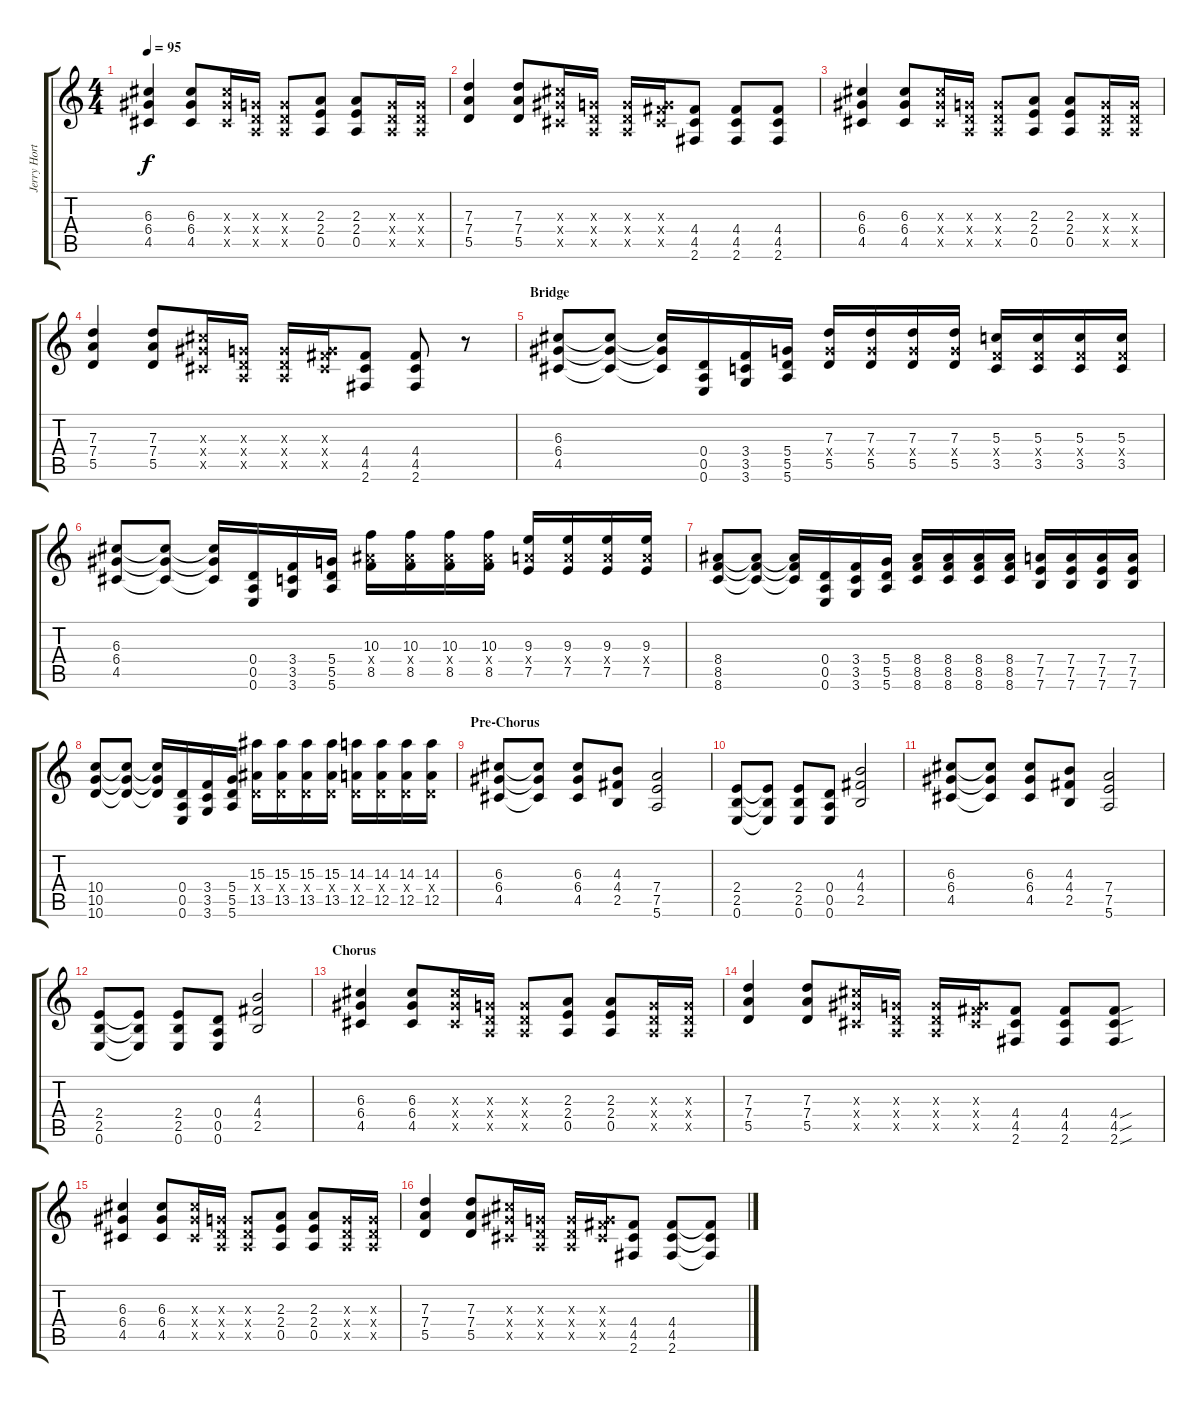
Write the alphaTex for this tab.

\track ("Jerry Horton " "Jerry Hort") {instrument overdrivenguitar}
\staff {score tabs}
\tuning (E4 B3 G3 D3 A2 E2) {hide}
\ts (4 4)
\tempo 95
\clef g2
\ks c
(6.3 6.4 4.5).4{dy f} (6.3 6.4 4.5).8 (6.3{x} 6.4{x} 4.5{x}).16 (0.3{x} 0.4{x} 0.5{x}).16 (0.3{x} 0.4{x} 0.5{x}).8 (2.3 2.4 0.5).8 (2.3 2.4 0.5).8 (0.3{x} 0.4{x} 0.5{x}).16 (0.3{x} 0.4{x} 0.5{x}).16 |
(7.3 7.4 5.5).4 (7.3 7.4 5.5).8 (6.3{x} 6.4{x} 4.5{x}).16 (0.3{x} 0.4{x} 0.5{x}).16 (0.3{x} 0.4{x} 0.5{x}).16 (0.3{x} 4.4{x} 4.5{x}).16 (4.4 4.5 2.6).8 (4.4 4.5 2.6).8 (4.4 4.5 2.6).8 |
(6.3 6.4 4.5).4 (6.3 6.4 4.5).8 (6.3{x} 6.4{x} 4.5{x}).16 (0.3{x} 0.4{x} 0.5{x}).16 (0.3{x} 0.4{x} 0.5{x}).8 (2.3 2.4 0.5).8 (2.3 2.4 0.5).8 (0.3{x} 0.4{x} 0.5{x}).16 (0.3{x} 0.4{x} 0.5{x}).16 |
(7.3 7.4 5.5).4 (7.3 7.4 5.5).8 (6.3{x} 6.4{x} 4.5{x}).16 (0.3{x} 0.4{x} 0.5{x}).16 (0.3{x} 0.4{x} 0.5{x}).16 (0.3{x} 4.4{x} 4.5{x}).16 (4.4 4.5 2.6).8 (4.4 4.5 2.6).8 r.8 |
\section ("" "Bridge")
(6.3 6.4 4.5).8 (6.3{t} 6.4{t} 4.5{t}).8 (6.3{t} 6.4{t} 4.5{t}).16 (0.4 0.5 0.6).16 (3.4 3.5 3.6).16 (5.4 5.5 5.6).16 (7.3 5.4{x} 5.5).16 (7.3 5.4{x} 5.5).16 (7.3 5.4{x} 5.5).16 (7.3 5.4{x} 5.5).16 (5.3 3.4{x} 3.5).16 (5.3 3.4{x} 3.5).16 (5.3 3.4{x} 3.5).16 (5.3 3.4{x} 3.5).16 |
(6.3 6.4 4.5).8 (6.3{t} 6.4{t} 4.5{t}).8 (6.3{t} 6.4{t} 4.5{t}).16 (0.4 0.5 0.6).16 (3.4 3.5 3.6).16 (5.4 5.5 5.6).16 (10.3 8.4{x} 8.5).16 (10.3 8.4{x} 8.5).16 (10.3 8.4{x} 8.5).16 (10.3 8.4{x} 8.5).16 (9.3 7.4{x} 7.5).16 (9.3 7.4{x} 7.5).16 (9.3 7.4{x} 7.5).16 (9.3 7.4{x} 7.5).16 |
(8.4 8.5 8.6).8 (8.4{t} 8.5{t} 8.6{t}).8 (8.4{t} 8.5{t} 8.6{t}).16 (0.4 0.5 0.6).16 (3.4 3.5 3.6).16 (5.4 5.5 5.6).16 (8.4 8.5 8.6).16 (8.4 8.5 8.6).16 (8.4 8.5 8.6).16 (8.4 8.5 8.6).16 (7.4 7.5 7.6).16 (7.4 7.5 7.6).16 (7.4 7.5 7.6).16 (7.4 7.5 7.6).16 |
(10.4 10.5 10.6).8 (10.4{t} 10.5{t} 10.6{t}).8 (10.4{t} 10.5{t} 10.6{t}).16 (0.4 0.5 0.6).16 (3.4 3.5 3.6).16 (5.4 5.5 5.6).16 (15.3 0.4{x} 13.5).16 (15.3 0.4{x} 13.5).16 (15.3 0.4{x} 13.5).16 (15.3 0.4{x} 13.5).16 (14.3 0.4{x} 12.5).16 (14.3 0.4{x} 12.5).16 (14.3 0.4{x} 12.5).16 (14.3 0.4{x} 12.5).16 |
\section ("" "Pre-Chorus")
(6.3 6.4 4.5).8 (6.3{t} 6.4{t} 4.5{t}).8 (6.3 6.4 4.5).8 (4.3 4.4 2.5).8 (7.4 7.5 5.6).2 |
(2.4 2.5 0.6).8 (2.4{t} 2.5{t} 0.6{t}).8 (2.4 2.5 0.6).8 (0.4 0.5 0.6).8 (4.3 4.4 2.5).2 |
(6.3 6.4 4.5).8 (6.3{t} 6.4{t} 4.5{t}).8 (6.3 6.4 4.5).8 (4.3 4.4 2.5).8 (7.4 7.5 5.6).2 |
(2.4 2.5 0.6).8 (2.4{t} 2.5{t} 0.6{t}).8 (2.4 2.5 0.6).8 (0.4 0.5 0.6).8 (4.3 4.4 2.5).2 |
\section ("" "Chorus")
(6.3 6.4 4.5).4 (6.3 6.4 4.5).8 (6.3{x} 6.4{x} 4.5{x}).16 (0.3{x} 0.4{x} 0.5{x}).16 (0.3{x} 0.4{x} 0.5{x}).8 (2.3 2.4 0.5).8 (2.3 2.4 0.5).8 (0.3{x} 0.4{x} 0.5{x}).16 (0.3{x} 0.4{x} 0.5{x}).16 |
(7.3 7.4 5.5).4 (7.3 7.4 5.5).8 (6.3{x} 6.4{x} 4.5{x}).16 (0.3{x} 0.4{x} 0.5{x}).16 (0.3{x} 0.4{x} 0.5{x}).16 (0.3{x} 4.4{x} 4.5{x}).16 (4.4 4.5 2.6).8 (4.4 4.5 2.6).8 (4.4{sou} 4.5{sou} 2.6{sou}).8 |
(6.3 6.4 4.5).4 (6.3 6.4 4.5).8 (6.3{x} 6.4{x} 4.5{x}).16 (0.3{x} 0.4{x} 0.5{x}).16 (0.3{x} 0.4{x} 0.5{x}).8 (2.3 2.4 0.5).8 (2.3 2.4 0.5).8 (0.3{x} 0.4{x} 0.5{x}).16 (0.3{x} 0.4{x} 0.5{x}).16 |
(7.3 7.4 5.5).4 (7.3 7.4 5.5).8 (6.3{x} 6.4{x} 4.5{x}).16 (0.3{x} 0.4{x} 0.5{x}).16 (0.3{x} 0.4{x} 0.5{x}).16 (0.3{x} 4.4{x} 4.5{x}).16 (4.4 4.5 2.6).8 (4.4 4.5 2.6).8 (4.4{t} 4.5{t} 2.6{t}).8
